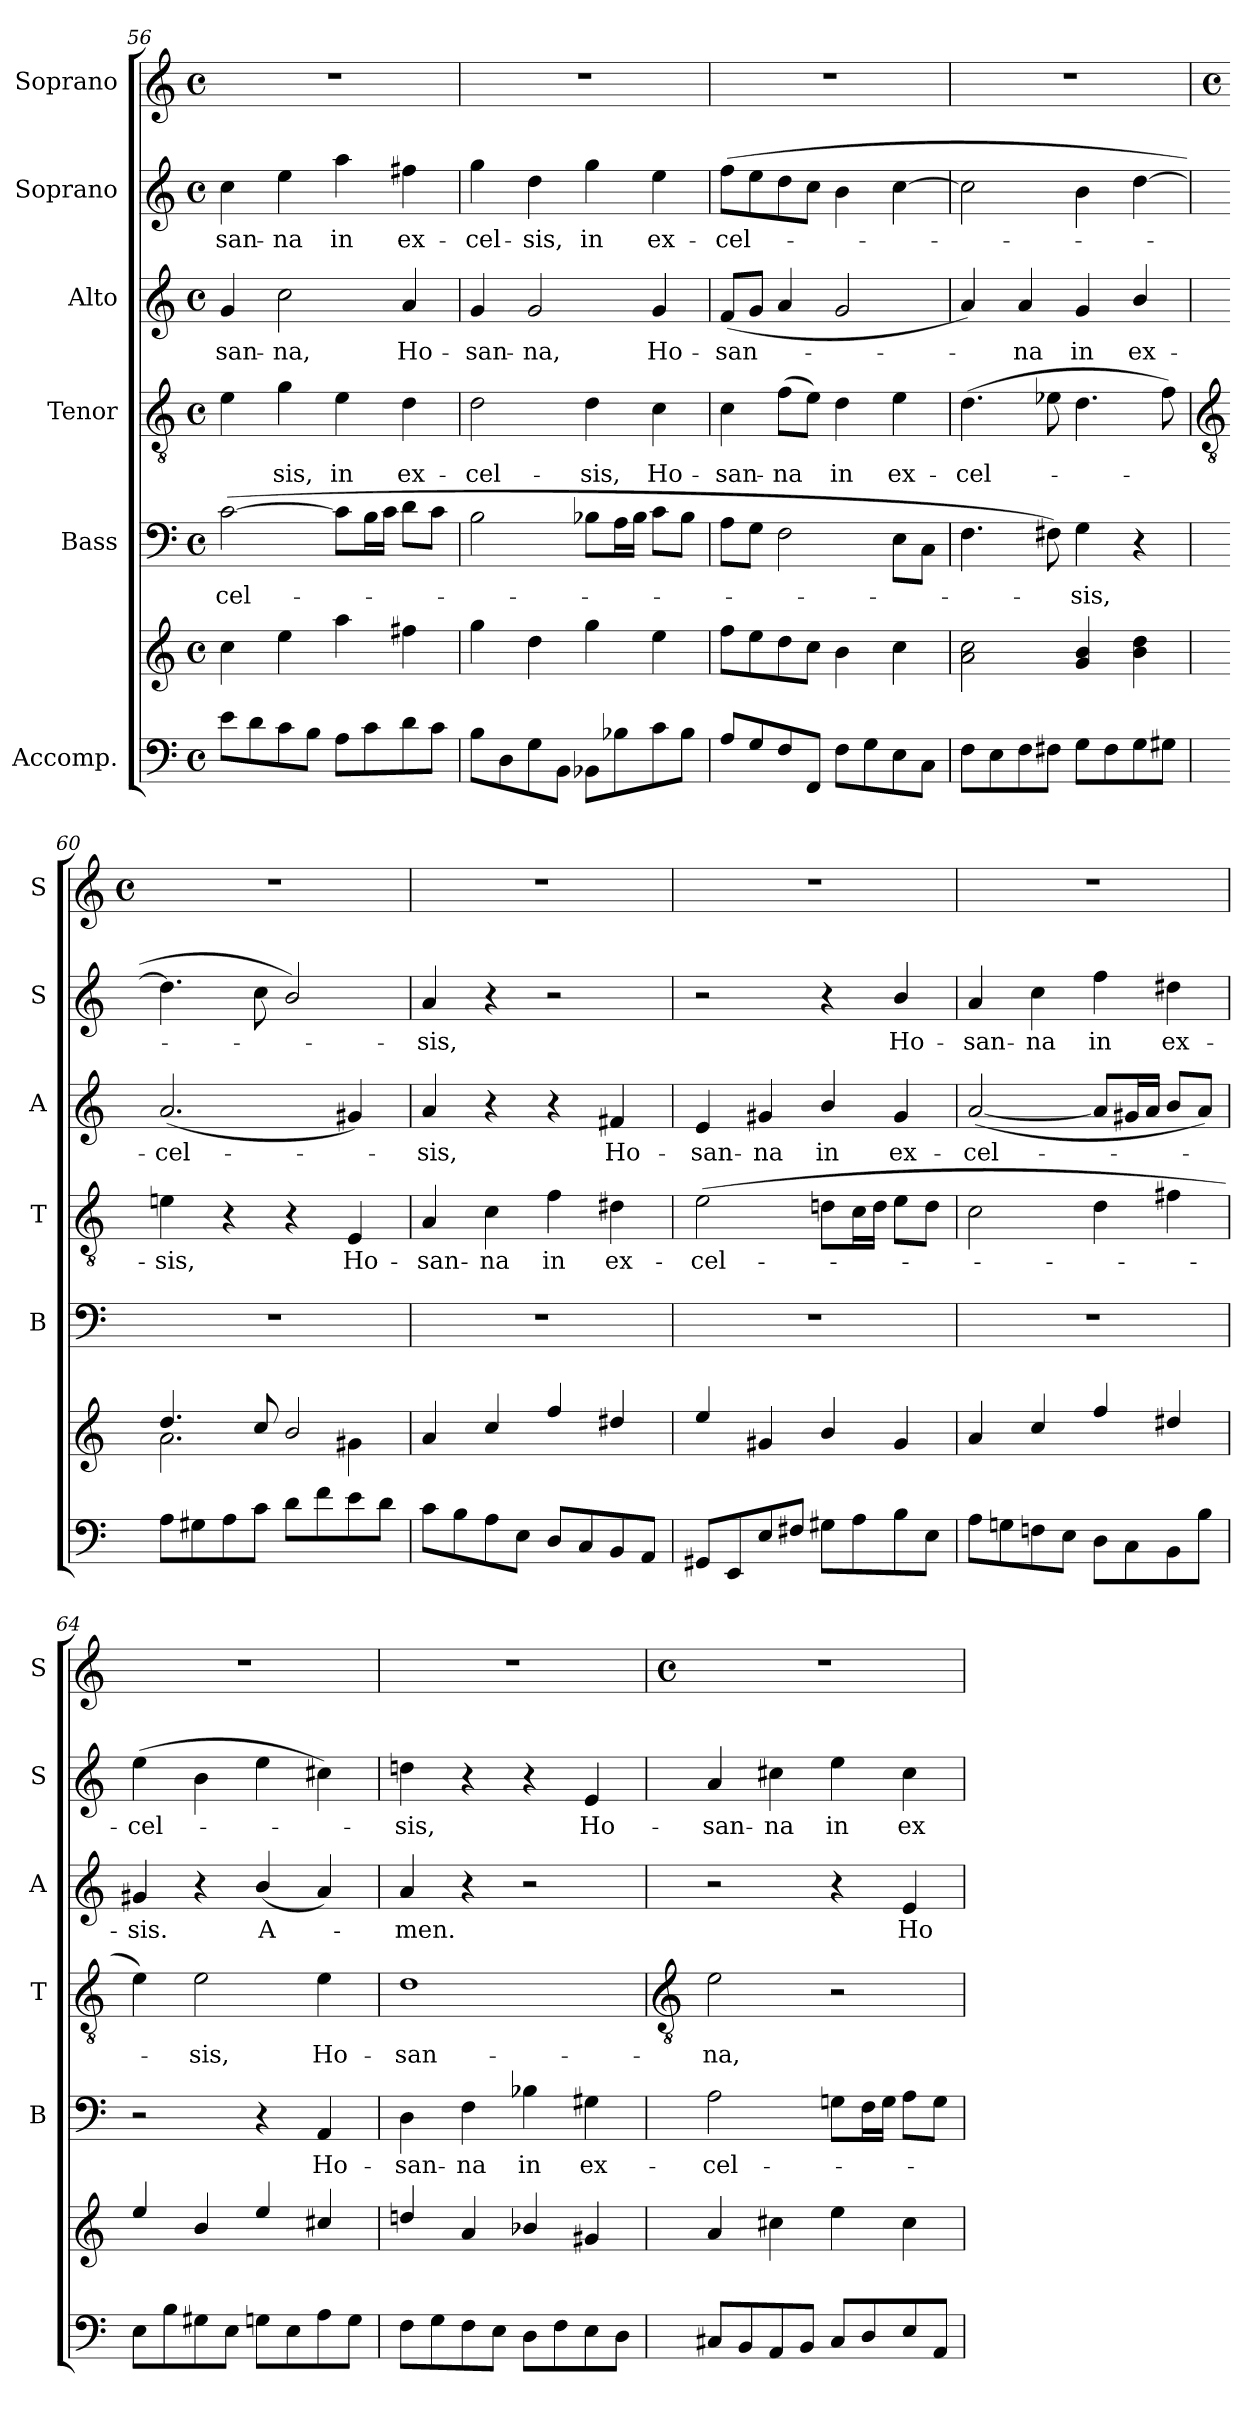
**kern	**kern	**kern	**text	**kern	**text	**kern	**text	**kern	**text	**kern
*part6	*part6	*part5	*part5	*part4	*part4	*part3	*part3	*part2	*part2	*part1
*staff7	*staff6	*staff5	*staff5	*staff4	*staff4	*staff3	*staff3	*staff2	*staff2	*staff1
*I"Accomp.	*	*I"Bass	*	*I"Tenor	*	*I"Alto	*	*I"Soprano	*	*I"Soprano
*	*	*I'B	*	*I'T	*	*I'A	*	*I'S	*	*I'S
*clefF4	*clefG2	*clefF4	*	*clefGv2	*	*clefG2	*	*clefG2	*	*clefG2
*k[]	*k[]	*k[]	*	*k[]	*	*k[]	*	*k[]	*	*k[]
*C:	*C:	*C:	*	*C:	*	*C:	*	*C:	*	*C:
*M4/4	*M4/4	*M4/4	*	*M4/4	*	*M4/4	*	*M4/4	*	*M4/4
*met(c)	*met(c)	*met(c)	*	*met(c)	*	*met(c)	*	*met(c)	*	*met(c)
=56	=56	=56	=56	=56	=56	=56	=56	=56	=56	=56
!	!	!	!LO:LY:b	!	!	!	!LO:LY:b	!	!LO:LY:b	!
8eL	4cc	(>[2c	-cel-	4e	.	4g	-san-	4cc	-san-	1r
8d	.	.	.	.	.	.	.	.	.	.
!	!	!	!	!	!LO:LY:b	!	!LO:LY:b	!	!LO:LY:b	!
8c	4ee	.	.	4g	sis,	2cc	-na,	4ee	-na	.
8BJ	.	.	.	.	.	.	.	.	.	.
!	!	!	!	!	!LO:LY:b	!	!	!	!LO:LY:b	!
8AL	4aa	8cL]	.	4e	in	.	.	4aa	in	.
8c	.	16BL	.	.	.	.	.	.	.	.
.	.	16cJJ	.	.	.	.	.	.	.	.
!	!	!	!	!	!LO:LY:b	!	!LO:LY:b	!	!LO:LY:b	!
8d	4ff#X	8dL	.	4d	ex-	4a	Ho-	4ff#X	ex-	.
8cJ	.	8cJ	.	.	.	.	.	.	.	.
=57	=57	=57	=57	=57	=57	=57	=57	=57	=57	=57
!	!	!	!	!	!LO:LY:b	!	!LO:LY:b	!	!LO:LY:b	!
8BL	4gg	2B	.	2d	-cel-	4g	-san-	4gg	-cel-	1r
8D	.	.	.	.	.	.	.	.	.	.
!	!	!	!	!	!	!	!LO:LY:b	!	!LO:LY:b	!
8G	4dd	.	.	.	.	2g	-na,	4dd	-sis,	.
8BBJ	.	.	.	.	.	.	.	.	.	.
!	!	!	!	!	!LO:LY:b	!	!	!	!LO:LY:b	!
8BB-XL	4gg	8B-XL	.	4d	-sis,	.	.	4gg	in	.
8B-X	.	16AL	.	.	.	.	.	.	.	.
.	.	16B-JJ	.	.	.	.	.	.	.	.
!	!	!	!	!	!LO:LY:b	!	!LO:LY:b	!	!LO:LY:b	!
8c	4ee	8cL	.	4c	Ho-	4g	Ho-	4ee	ex-	.
8B-J	.	8B-J	.	.	.	.	.	.	.	.
=58	=58	=58	=58	=58	=58	=58	=58	=58	=58	=58
!	!	!	!	!	!LO:LY:b	!	!LO:LY:b	!	!LO:LY:b	!
8AL	8ffL	8AL	.	4c	-san-	(<8fL	-san-	(>8ffL	-cel-	1r
8G	8ee	8GJ	.	.	.	8gJ	.	8ee	.	.
!	!	!	!	!	!LO:LY:b	!	!	!	!	!
8F	8dd	2F	.	(>8fL	-na	4a	.	8dd	.	.
8FFJ	8ccJ	.	.	8eJ)	.	.	.	8ccJ	.	.
!	!	!	!	!	!LO:LY:b	!	!	!	!	!
8FL	4b	.	.	4d	in	2g	.	4b	.	.
8G	.	.	.	.	.	.	.	.	.	.
!	!	!	!	!	!LO:LY:b	!	!	!	!	!
8E	4cc	8EL	.	4e	ex-	.	.	[4cc	.	.
8CJ	.	8CJ	.	.	.	.	.	.	.	.
=59	=59	=59	=59	=59	=59	=59	=59	=59	=59	=59
!	!	!	!	!	!LO:LY:b	!	!	!	!	!
8FL	2a 2cc	4.F	.	(>4.d	-cel-	4a)	.	2cc]	.	1r
8E	.	.	.	.	.	.	.	.	.	.
!	!	!	!	!	!	!	!LO:LY:b	!	!	!
8F	.	.	.	.	.	4a	na	.	.	.
8F#XJ	.	8F#X)	.	8e-X	.	.	.	.	.	.
!	!	!	!LO:LY:b	!	!	!	!LO:LY:b	!	!	!
8GL	4g 4b	4G	sis,	4.d	.	4g	in	4b	.	.
8F#	.	.	.	.	.	.	.	.	.	.
!	!	!	!	!	!	!	!LO:LY:b	!	!	!
8G	4b 4dd	4r	.	.	.	4b/	ex-	[4dd	.	.
8G#XJ	.	.	.	8f)	.	.	.	.	.	.
!!LO:LB:g=z
=60	=60	=60	=60	=60	=60	=60	=60	=60	=60	=60
*	*	*	*	*clefGv2	*	*	*	*	*	*
*	*	*	*	*	*	*	*	*	*	*M4/4
*	*	*	*	*	*	*	*	*	*	*met(c)
*	*^	*	*	*	*	*	*	*	*	*
!	!	!	!	!	!	!LO:LY:b	!	!LO:LY:b	!	!	!
8AL	4.dd/	2.a\	1r	.	4en	sis,	(<2.a	-cel-	4.dd]	.	1r
8G#X	.	.	.	.	.	.	.	.	.	.	.
8A	.	.	.	.	4r	.	.	.	.	.	.
8cJ	8cc/	.	.	.	.	.	.	.	8cc	.	.
8dL	2b/	.	.	.	4r	.	.	.	2b/)	.	.
8f	.	.	.	.	.	.	.	.	.	.	.
!	!	!	!	!	!	!LO:LY:b	!	!	!	!	!
8e	.	4g#X\	.	.	4E	Ho-	4g#X)	.	.	.	.
8dJ	.	.	.	.	.	.	.	.	.	.	.
=61	=61	=61	=61	=61	=61	=61	=61	=61	=61	=61	=61
!	!	!	!	!	!	!LO:LY:b	!	!LO:LY:b	!	!LO:LY:b	!
8cL	4a	1ryy	1r	.	4A	-san-	4a	sis,	4a	sis,	1r
8B	.	.	.	.	.	.	.	.	.	.	.
!	!	!	!	!	!	!LO:LY:b	!	!	!	!	!
8A	4cc	.	.	.	4c	-na	4r	.	4r	.	.
8EJ	.	.	.	.	.	.	.	.	.	.	.
!	!	!	!	!	!	!LO:LY:b	!	!	!	!	!
8DL	4ff	.	.	.	4f	in	4r	.	2r	.	.
8C	.	.	.	.	.	.	.	.	.	.	.
!	!	!	!	!	!	!LO:LY:b	!	!LO:LY:b	!	!	!
8BB	4dd#X	.	.	.	4d#X	ex-	4f#X	Ho-	.	.	.
8AAJ	.	.	.	.	.	.	.	.	.	.	.
=62	=62	=62	=62	=62	=62	=62	=62	=62	=62	=62	=62
!	!	!	!	!	!	!LO:LY:b	!	!LO:LY:b	!	!	!
8GG#XL	4ee	1ryy	1r	.	(>2e	-cel-	4e	-san-	2r	.	1r
8EE	.	.	.	.	.	.	.	.	.	.	.
!	!	!	!	!	!	!	!	!LO:LY:b	!	!	!
8E	4g#X	.	.	.	.	.	4g#X	-na	.	.	.
8F#XJ	.	.	.	.	.	.	.	.	.	.	.
!	!	!	!	!	!	!	!	!LO:LY:b	!	!	!
8G#XL	4b/	.	.	.	8dnL	.	4b/	in	4r	.	.
8A	.	.	.	.	16cL	.	.	.	.	.	.
.	.	.	.	.	16dJJ	.	.	.	.	.	.
!	!	!	!	!	!	!	!	!LO:LY:b	!	!LO:LY:b	!
8B	4g#	.	.	.	8eL	.	4g#	ex-	4b/	Ho-	.
8EJ	.	.	.	.	8dJ	.	.	.	.	.	.
=63	=63	=63	=63	=63	=63	=63	=63	=63	=63	=63	=63
!	!	!	!	!	!	!	!	!LO:LY:b	!	!LO:LY:b	!
8AL	4a	1ryy	1r	.	2c	.	(<[2a	-cel-	4a	-san-	1r
8Gn	.	.	.	.	.	.	.	.	.	.	.
!	!	!	!	!	!	!	!	!	!	!LO:LY:b	!
8Fn	4cc	.	.	.	.	.	.	.	4cc	-na	.
8EJ	.	.	.	.	.	.	.	.	.	.	.
!	!	!	!	!	!	!	!	!	!	!LO:LY:b	!
8DL	4ff	.	.	.	4d	.	8aL]	.	4ff	in	.
8C	.	.	.	.	.	.	16g#XL	.	.	.	.
.	.	.	.	.	.	.	16aJJ	.	.	.	.
!	!	!	!	!	!	!	!	!	!	!LO:LY:b	!
8BB	4dd#X	.	.	.	4f#X	.	8bL	.	4dd#X	ex-	.
8BJ	.	.	.	.	.	.	8aJ)	.	.	.	.
=64	=64	=64	=64	=64	=64	=64	=64	=64	=64	=64	=64
!	!	!	!	!	!	!	!	!LO:LY:b	!	!LO:LY:b	!
8EL	4ee	1ryy	2r	.	4e)	.	4g#X	sis.	(>4ee	-cel-	1r
8B	.	.	.	.	.	.	.	.	.	.	.
!	!	!	!	!	!	!LO:LY:b	!	!	!	!	!
8G#X	4b	.	.	.	2e	sis,	4r	.	4b	.	.
8EJ	.	.	.	.	.	.	.	.	.	.	.
!	!	!	!	!	!	!	!	!LO:LY:b	!	!	!
8GnL	4ee	.	4r	.	.	.	(<4b/	A-	4ee	.	.
8E	.	.	.	.	.	.	.	.	.	.	.
!	!	!	!	!LO:LY:b	!	!LO:LY:b	!	!	!	!	!
8A	4cc#X	.	4AA	Ho-	4e	Ho-	4a)	.	4cc#X)	.	.
8GJ	.	.	.	.	.	.	.	.	.	.	.
=65	=65	=65	=65	=65	=65	=65	=65	=65	=65	=65	=65
!	!	!	!	!LO:LY:b	!	!LO:LY:b	!	!LO:LY:b	!	!LO:LY:b	!
8FL	4ddn	1ryy	4D	-san-	1d	-san-	4a	men.	4ddn	sis,	1r
8G	.	.	.	.	.	.	.	.	.	.	.
!	!	!	!	!LO:LY:b	!	!	!	!	!	!	!
8F	4a	.	4F	-na	.	.	4r	.	4r	.	.
8EJ	.	.	.	.	.	.	.	.	.	.	.
!	!	!	!	!LO:LY:b	!	!	!	!	!	!	!
8DL	4b-X/	.	4B-X	in	.	.	2r	.	4r	.	.
8F	.	.	.	.	.	.	.	.	.	.	.
!	!	!	!	!LO:LY:b	!	!	!	!	!	!LO:LY:b	!
8E	4g#X	.	4G#X	ex-	.	.	.	.	4e	Ho-	.
8DJ	.	.	.	.	.	.	.	.	.	.	.
*	*v	*v	*	*	*	*	*	*	*	*	*
!!LO:LB:g=z
=66	=66	=66	=66	=66	=66	=66	=66	=66	=66	=66
*	*	*	*	*clefGv2	*	*	*	*	*	*
*	*	*	*	*	*	*	*	*	*	*M4/4
*	*	*	*	*	*	*	*	*	*	*met(c)
!	!	!	!LO:LY:b	!	!LO:LY:b	!	!	!	!LO:LY:b	!
8C#XL	4a	2A	-cel-	2e	-na,	2r	.	4a	-san-	1r
8BB	.	.	.	.	.	.	.	.	.	.
!	!	!	!	!	!	!	!	!	!LO:LY:b	!
8AA	4cc#X	.	.	.	.	.	.	4cc#X	-na	.
8BBJ	.	.	.	.	.	.	.	.	.	.
!	!	!	!	!	!	!	!	!	!LO:LY:b	!
8C#L	4ee	8GnL	.	2r	.	4r	.	4ee	in	.
8D	.	16FL	.	.	.	.	.	.	.	.
.	.	16GJJ	.	.	.	.	.	.	.	.
!	!	!	!	!	!	!	!LO:LY:b	!	!LO:LY:b	!
8E	4cc#	8AL	.	.	.	4e	Ho-	4cc#	ex-	.
8AAJ	.	8GJ	.	.	.	.	.	.	.	.
=	=	=	=	=	=	=	=	=	=	=
*-	*-	*-	*-	*-	*-	*-	*-	*-	*-	*-
